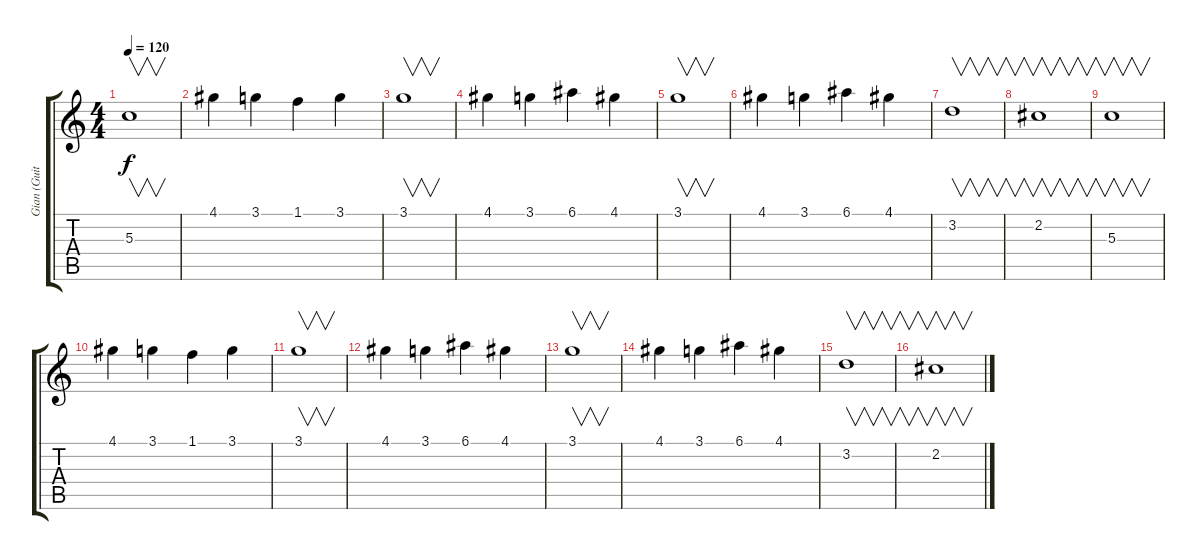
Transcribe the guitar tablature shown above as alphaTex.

\track ("Gian (Guitar)" "Gian (Guit") {instrument distortionguitar}
\staff {score tabs}
\tuning (E4 B3 G3 D3 A2 D2) {hide}
\ts (4 4)
\tempo 120
\clef g2
\ks c
5.3.1{v dy f} |
4.1.4 3.1.4 1.1.4 3.1.4 |
3.1.1{v} |
4.1.4 3.1.4 6.1.4 4.1.4 |
3.1.1{v} |
4.1.4 3.1.4 6.1.4 4.1.4 |
3.2.1{v} |
2.2.1{v} |
5.3.1{v} |
4.1.4 3.1.4 1.1.4 3.1.4 |
3.1.1{v} |
4.1.4 3.1.4 6.1.4 4.1.4 |
3.1.1{v} |
4.1.4 3.1.4 6.1.4 4.1.4 |
3.2.1{v} |
2.2.1{v}
